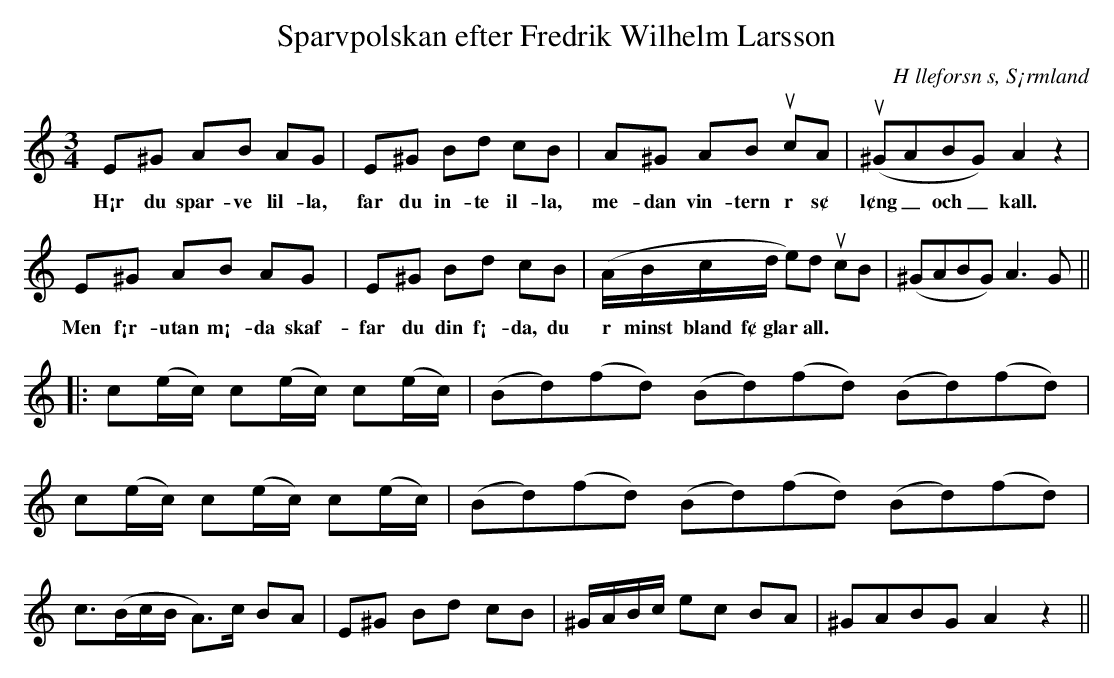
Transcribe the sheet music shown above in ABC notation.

X:1
T:Sparvpolskan efter Fredrik Wilhelm Larsson
O:H lleforsn s, S¡rmland
M:3/4
L:1/8
K:Am
E^G AB AG | E^G Bd cB | A^G AB ucA | (u^GABG) A2 z2 |
w: H¡r du spar-ve lil-la, far du in-te il-la, me-dan vin-tern  r s¢ l¢ng_ och_ kall.
E^G AB AG | E^G Bd cB | (A/B/c/d/ e)d ucB | (^GABG) A2>G2 ||
w: Men f¡r-utan m¡-da skaf-far du din f¡-da, du  r minst bland f¢~glar~all.
|: c(e/c/) c(e/c/) c(e/c/) | (Bd)(fd) (Bd)(fd) (Bd)(fd) |
   c(e/c/) c(e/c/) c(e/c/) | (Bd)(fd) (Bd)(fd) (Bd)(fd) |
   c3/2(B/c/B/ A>)c BA | E^G Bd cB | ^G/A/B/c/ ec BA | ^GABG A2 z2 ||
